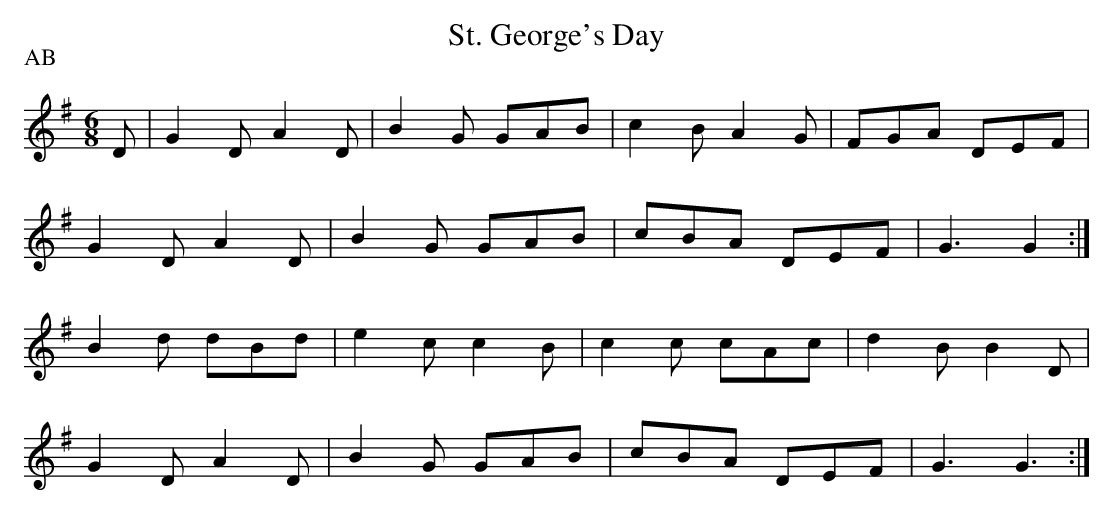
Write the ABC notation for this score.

X:1
T:St. George's Day
M:6/8
L:1/8
P:AB
K:Gmaj
D | G2 D A2 D | B2 G GAB | c2 B A2 G | FGA DEF |
G2 D A2 D | B2 G GAB | cBA DEF | G3 G2 :|
B2 d dBd | e2 c c2 B | c2 c cAc | d2 B B2 D |
G2 D A2 D | B2 G GAB | cBA DEF | G3 G3 :|
